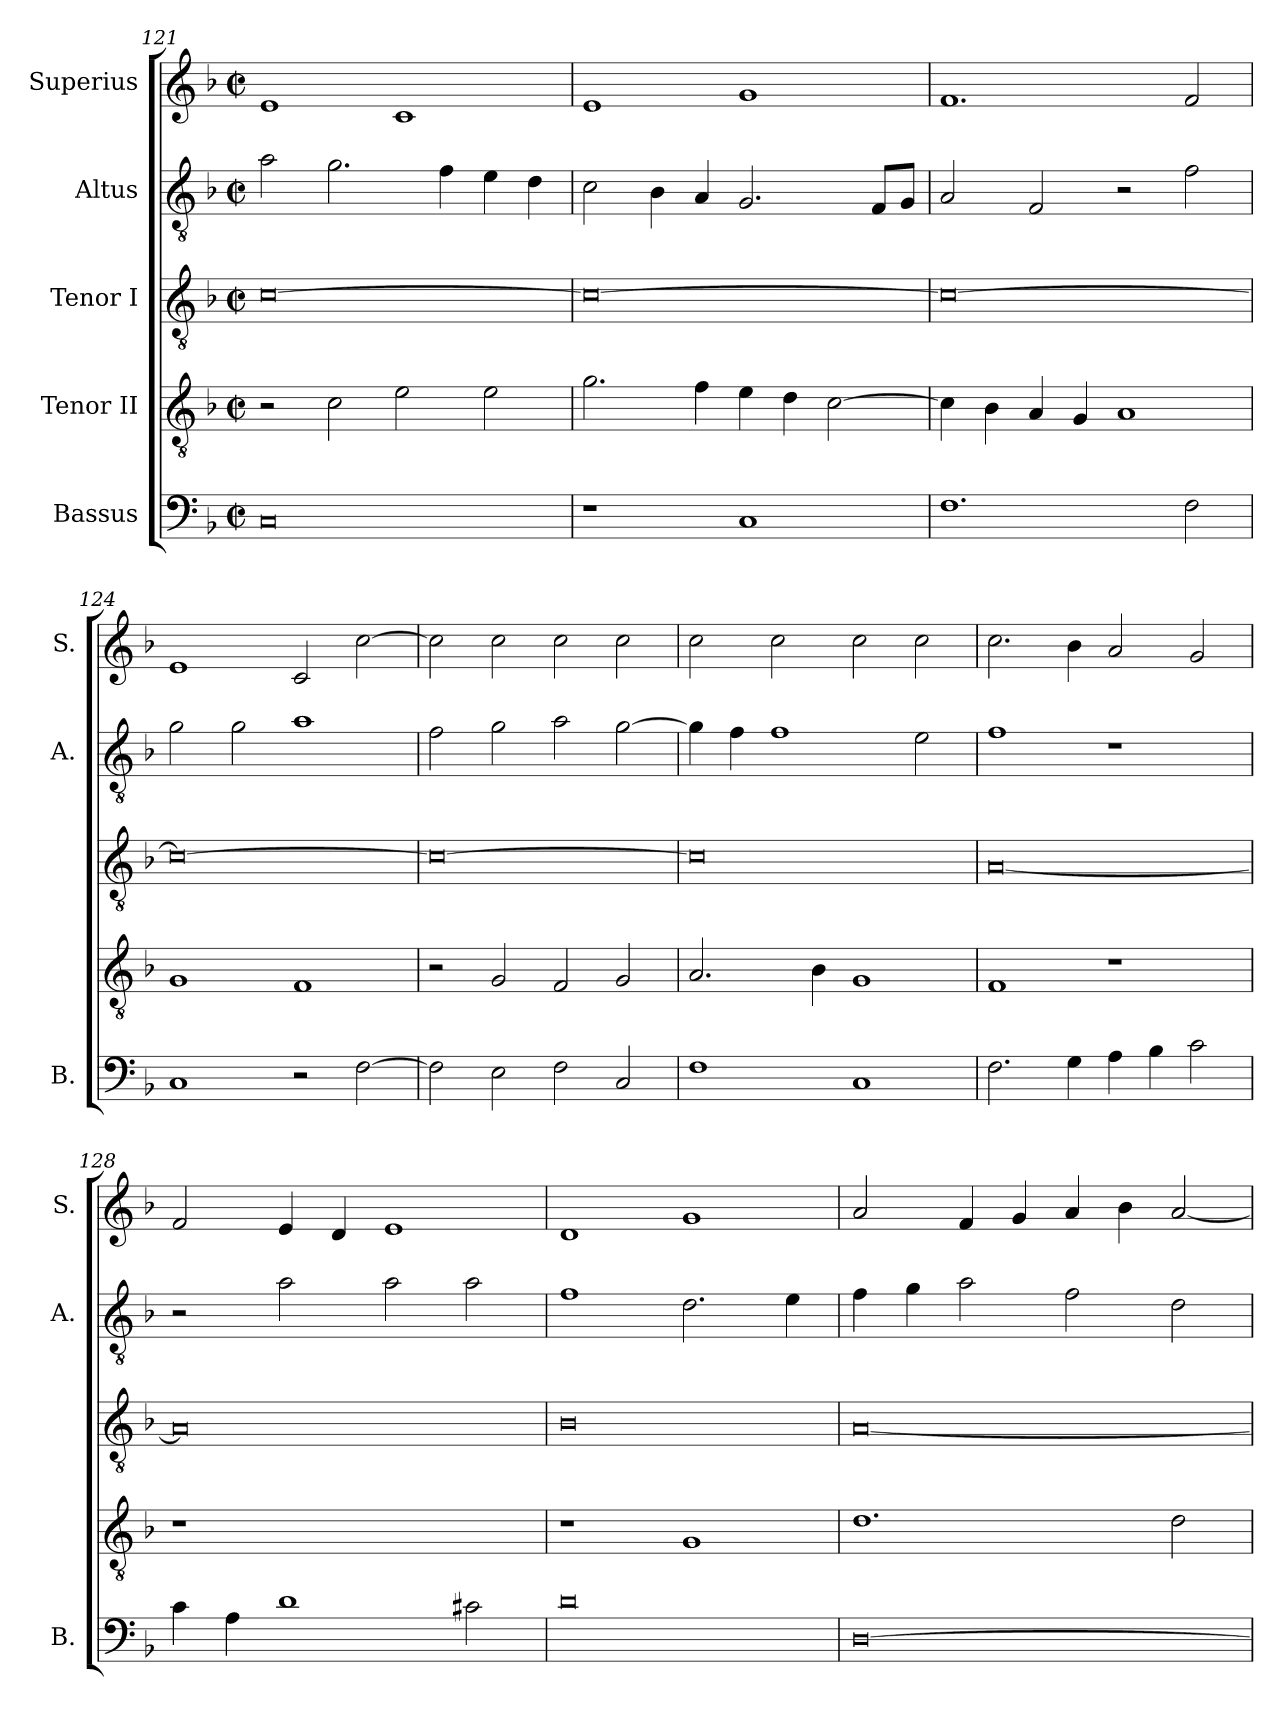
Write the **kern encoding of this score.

**kern	**kern	**kern	**kern	**kern
*part5	*part4	*part3	*part2	*part1
*staff5	*staff4	*staff3	*staff2	*staff1
*I"Bassus	*I"Tenor II	*I"Tenor I	*I"Altus	*I"Superius
*I'B.	*	*	*I'A.	*I'S.
*clefF4	*clefGv2	*clefGv2	*clefGv2	*clefG2
*	*ITrd7c12	*ITrd7c12	*ITrd7c12	*
*k[b-]	*k[b-]	*k[b-]	*k[b-]	*k[b-]
*F:	*F:	*F:	*F:	*F:
*M2/2	*M2/2	*M2/2	*M2/2	*M2/2
*met(c|)	*met(c|)	*met(c|)	*met(c|)	*met(c|)
=121	=121	=121	=121	=121
0Ci	2r	[>0Ci	2Ai\	1ei
.	2Ci\	.	2.Gi\	.
.	2Ei\	.	.	1ci
.	.	.	4Fi\	.
.	2Ei\	.	4Ei\	.
.	.	.	4Di\	.
!!LO:PB:g=z
=122	=122	=122	=122	=122
1r	2.Gi\	0Ci_>	2Ci\	1ei
.	.	.	4BB-i\	.
.	4Fi\	.	4AAi/	.
1Ci	4Ei\	.	2.GGi/	1gi
.	4Di\	.	.	.
.	[>2Ci\	.	.	.
.	.	.	8FFi/L	.
.	.	.	8GGi/J	.
=123	=123	=123	=123	=123
1.Fi	4Ci\]	0Ci_>	2AAi/	1.fi
.	4BB-i\	.	.	.
.	4AAi/	.	2FFi/	.
.	4GGi/	.	.	.
.	1AAi	.	2r	.
2Fi\	.	.	2Fi\	2fi/
=124	=124	=124	=124	=124
1Ci	1GGi	0Ci_>	2Gi\	1ei
.	.	.	2Gi\	.
2r	1FFi	.	1Ai	2ci/
[>2Fi\	.	.	.	[>2cci\
=125	=125	=125	=125	=125
2Fi\]	2r	0Ci_>	2Fi\	2cci\]
2Ei\	2GGi/	.	2Gi\	2cci\
2Fi\	2FFi/	.	2Ai\	2cci\
2Ci/	2GGi/	.	[>2Gi\	2cci\
!!LO:LB:g=z
=126	=126	=126	=126	=126
1Fi	2.AAi/	0Ci]	4Gi\]	2cci\
.	.	.	4Fi\	.
.	.	.	1Fi	2cci\
.	4BB-i\	.	.	.
1Ci	1GGi	.	.	2cci\
.	.	.	2Ei\	2cci\
=127	=127	=127	=127	=127
2.Fi\	1FFi	[<0AAi	1Fi	2.cci\
4Gi\	.	.	.	4b-i\
4Ai\	1r	.	1r	2ai/
4B-i\	.	.	.	.
2ci\	.	.	.	2gi/
=128	=128	=128	=128	=128
!	!LO:N:vis=1	!	!	!
4ci\	1r	0AAi]	2r	2fi/
4Ai\	.	.	.	.
1di	.	.	2Ai\	4ei/
.	.	.	.	4di/
.	1ryy	.	2Ai\	1ei
2c#Xi\	.	.	2Ai\	.
=129	=129	=129	=129	=129
0di	1r	0BB-i	1Fi	1di
.	1GGi	.	2.Di\	1gi
.	.	.	4Ei\	.
=130	=130	=130	=130	=130
[>0Di	1.Di	[<0AAi	4Fi\	2ai/
.	.	.	4Gi\	.
.	.	.	2Ai\	4fi/
.	.	.	.	4gi/
.	.	.	2Fi\	4ai/
.	.	.	.	4b-i\
.	2Di\	.	2Di\	[<2ai/
=	=	=	=	=
*-	*-	*-	*-	*-
